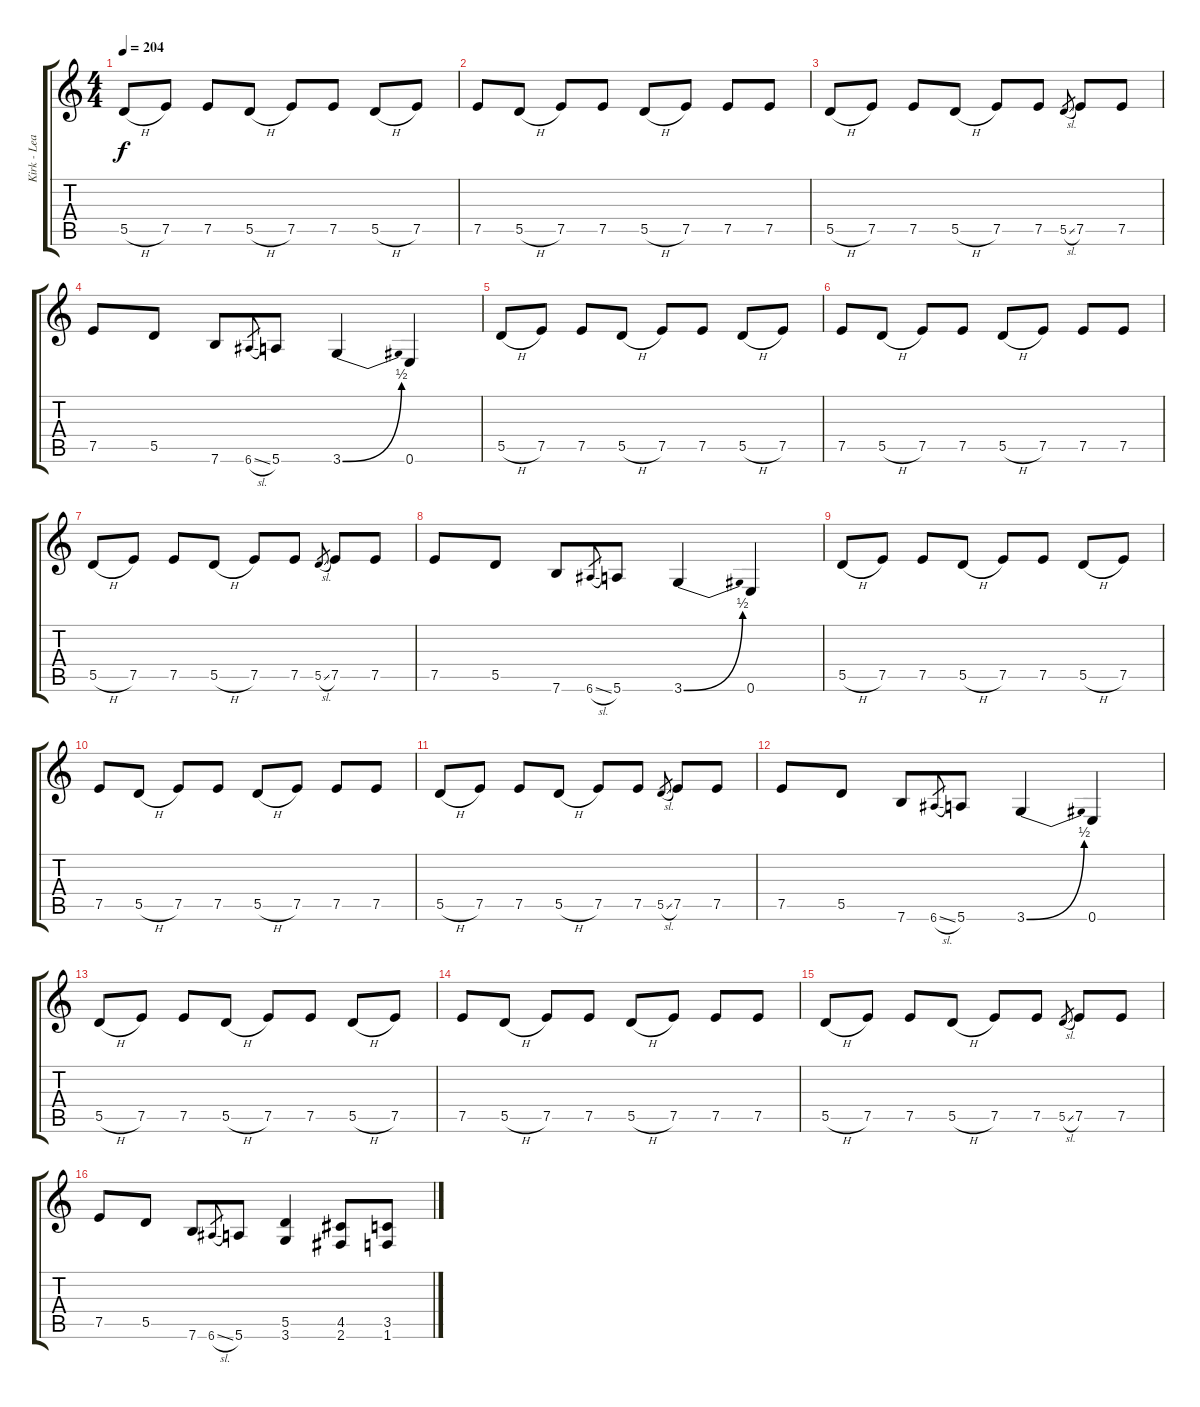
\track ("Kirk - Lead Guitar" "Kirk - Lea") {instrument overdrivenguitar}
\staff {score tabs}
\tuning (E4 B3 G3 D3 A2 E2) {hide}
\ts (4 4)
\tempo 204
\clef g2
\ks c
5.5{h}.8{dy f} 7.5.8 7.5.8 5.5{h}.8 7.5.8 7.5.8 5.5{h}.8 7.5.8 |
7.5.8 5.5{h}.8 7.5.8 7.5.8 5.5{h}.8 7.5.8 7.5.8 7.5.8 |
5.5{h}.8 7.5.8 7.5.8 5.5{h}.8 7.5.8 7.5.8 5.5{sl}.8{gr} 7.5.8 7.5.8 |
7.5.8 5.5.8 7.6.8 6.6{sl}.8{gr} 5.6.8 3.6{be (bend 0 0 60 2)}.4 0.6.4 |
5.5{h}.8 7.5.8 7.5.8 5.5{h}.8 7.5.8 7.5.8 5.5{h}.8 7.5.8 |
7.5.8 5.5{h}.8 7.5.8 7.5.8 5.5{h}.8 7.5.8 7.5.8 7.5.8 |
5.5{h}.8 7.5.8 7.5.8 5.5{h}.8 7.5.8 7.5.8 5.5{sl}.8{gr} 7.5.8 7.5.8 |
7.5.8 5.5.8 7.6.8 6.6{sl}.8{gr} 5.6.8 3.6{be (bend 0 0 60 2)}.4 0.6.4 |
5.5{h}.8 7.5.8 7.5.8 5.5{h}.8 7.5.8 7.5.8 5.5{h}.8 7.5.8 |
7.5.8 5.5{h}.8 7.5.8 7.5.8 5.5{h}.8 7.5.8 7.5.8 7.5.8 |
5.5{h}.8 7.5.8 7.5.8 5.5{h}.8 7.5.8 7.5.8 5.5{sl}.8{gr} 7.5.8 7.5.8 |
7.5.8 5.5.8 7.6.8 6.6{sl}.8{gr} 5.6.8 3.6{be (bend 0 0 60 2)}.4 0.6.4 |
5.5{h}.8 7.5.8 7.5.8 5.5{h}.8 7.5.8 7.5.8 5.5{h}.8 7.5.8 |
7.5.8 5.5{h}.8 7.5.8 7.5.8 5.5{h}.8 7.5.8 7.5.8 7.5.8 |
5.5{h}.8 7.5.8 7.5.8 5.5{h}.8 7.5.8 7.5.8 5.5{sl}.8{gr} 7.5.8 7.5.8 |
7.5.8 5.5.8 7.6.8 6.6{sl}.8{gr} 5.6.8 (5.5 3.6).4 (4.5 2.6).8 (3.5 1.6).8
